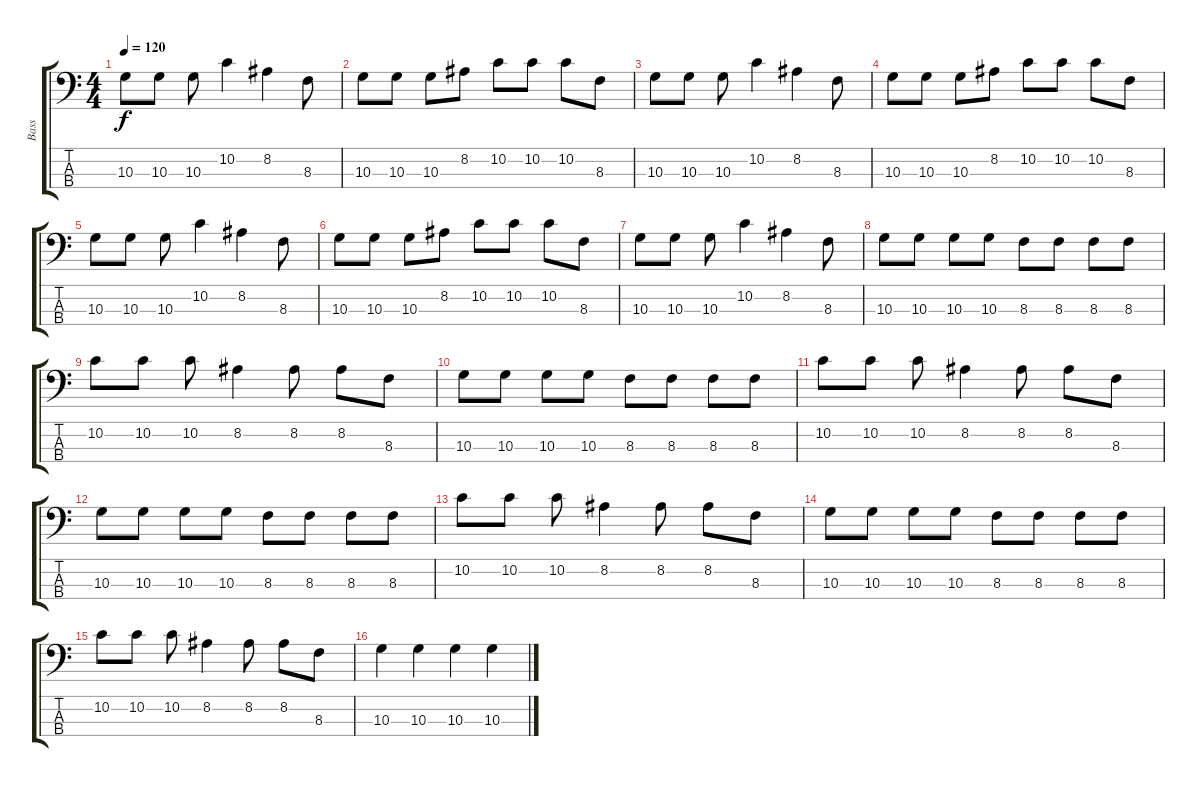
\track ("Bass" "Bass") {instrument electricbasspick}
\staff {score tabs}
\tuning (G2 D2 A1 E1) {hide}
\ts (4 4)
\tempo 120
\clef f4
\ks c
10.3.8{dy f} 10.3.8 10.3.8 10.2.4 8.2.4 8.3.8 |
10.3.8 10.3.8 10.3.8 8.2.8 10.2.8 10.2.8 10.2.8 8.3.8 |
10.3.8 10.3.8 10.3.8 10.2.4 8.2.4 8.3.8 |
10.3.8 10.3.8 10.3.8 8.2.8 10.2.8 10.2.8 10.2.8 8.3.8 |
10.3.8 10.3.8 10.3.8 10.2.4 8.2.4 8.3.8 |
10.3.8 10.3.8 10.3.8 8.2.8 10.2.8 10.2.8 10.2.8 8.3.8 |
10.3.8 10.3.8 10.3.8 10.2.4 8.2.4 8.3.8 |
10.3.8 10.3.8 10.3.8 10.3.8 8.3.8 8.3.8 8.3.8 8.3.8 |
10.2.8 10.2.8 10.2.8 8.2.4 8.2.8 8.2.8 8.3.8 |
10.3.8 10.3.8 10.3.8 10.3.8 8.3.8 8.3.8 8.3.8 8.3.8 |
10.2.8 10.2.8 10.2.8 8.2.4 8.2.8 8.2.8 8.3.8 |
10.3.8 10.3.8 10.3.8 10.3.8 8.3.8 8.3.8 8.3.8 8.3.8 |
10.2.8 10.2.8 10.2.8 8.2.4 8.2.8 8.2.8 8.3.8 |
10.3.8 10.3.8 10.3.8 10.3.8 8.3.8 8.3.8 8.3.8 8.3.8 |
10.2.8 10.2.8 10.2.8 8.2.4 8.2.8 8.2.8 8.3.8 |
10.3.4 10.3.4 10.3.4 10.3.4
